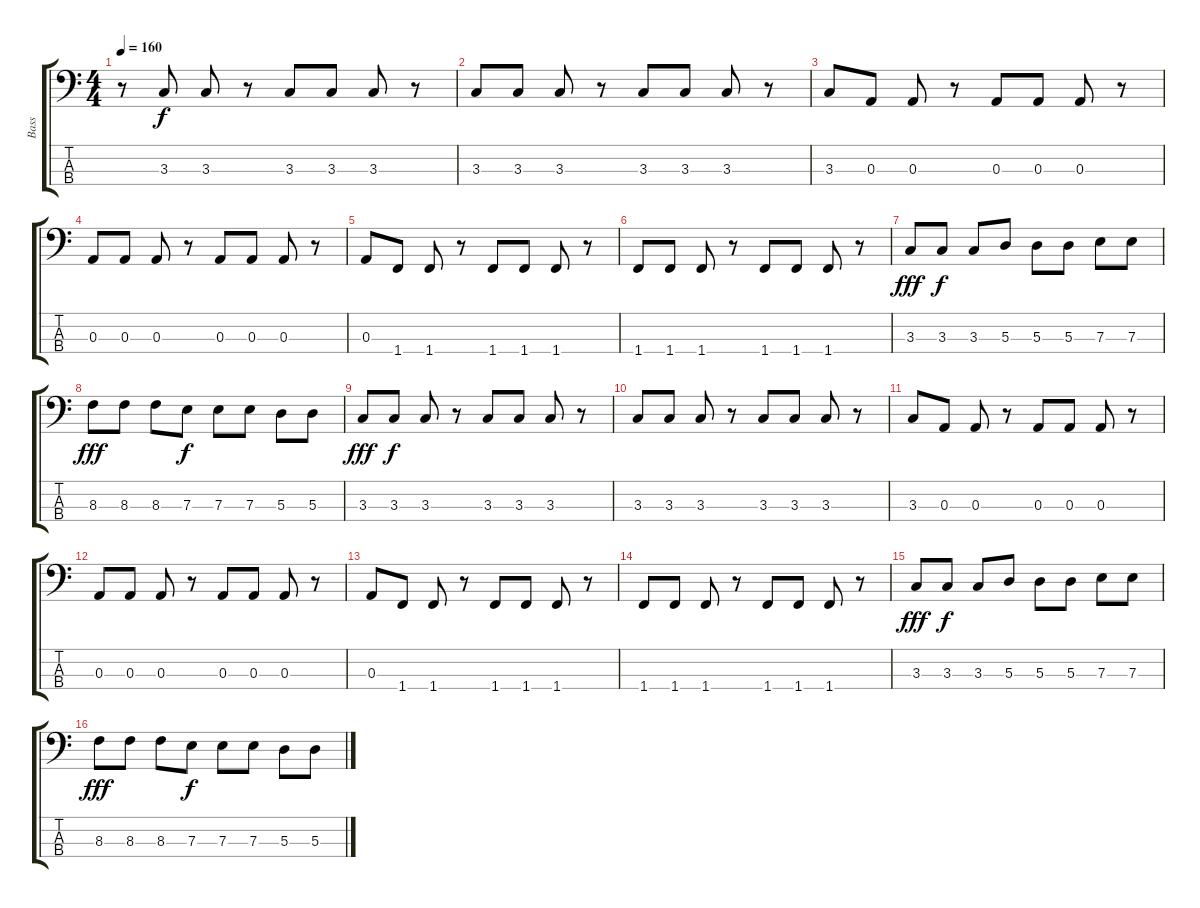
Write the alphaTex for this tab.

\track ("Bass" "Bass") {instrument electricbassfinger}
\staff {score tabs}
\tuning (G2 D2 A1 E1) {hide}
\ts (4 4)
\tempo 160
\clef f4
\ks c
r.8{dy f} 3.3.8 3.3.8 r.8 3.3.8 3.3.8 3.3.8 r.8 |
3.3.8 3.3.8 3.3.8 r.8 3.3.8 3.3.8 3.3.8 r.8 |
3.3.8 0.3.8 0.3.8 r.8 0.3.8 0.3.8 0.3.8 r.8 |
0.3.8 0.3.8 0.3.8 r.8 0.3.8 0.3.8 0.3.8 r.8 |
0.3.8 1.4.8 1.4.8 r.8 1.4.8 1.4.8 1.4.8 r.8 |
1.4.8 1.4.8 1.4.8 r.8 1.4.8 1.4.8 1.4.8 r.8 |
3.3.8{dy fff} 3.3.8{dy f} 3.3.8 5.3.8 5.3.8 5.3.8 7.3.8 7.3.8 |
8.3.8{dy fff} 8.3.8 8.3.8 7.3.8{dy f} 7.3.8 7.3.8 5.3.8 5.3.8 |
3.3.8{dy fff} 3.3.8{dy f} 3.3.8 r.8 3.3.8 3.3.8 3.3.8 r.8 |
3.3.8 3.3.8 3.3.8 r.8 3.3.8 3.3.8 3.3.8 r.8 |
3.3.8 0.3.8 0.3.8 r.8 0.3.8 0.3.8 0.3.8 r.8 |
0.3.8 0.3.8 0.3.8 r.8 0.3.8 0.3.8 0.3.8 r.8 |
0.3.8 1.4.8 1.4.8 r.8 1.4.8 1.4.8 1.4.8 r.8 |
1.4.8 1.4.8 1.4.8 r.8 1.4.8 1.4.8 1.4.8 r.8 |
3.3.8{dy fff} 3.3.8{dy f} 3.3.8 5.3.8 5.3.8 5.3.8 7.3.8 7.3.8 |
8.3.8{dy fff} 8.3.8 8.3.8 7.3.8{dy f} 7.3.8 7.3.8 5.3.8 5.3.8
